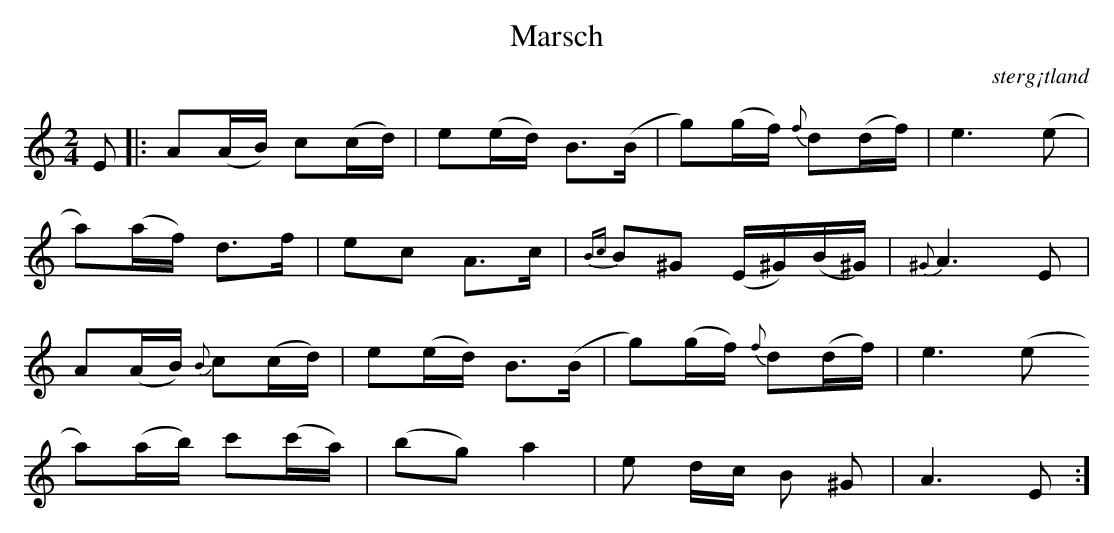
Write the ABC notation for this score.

X:1
T:Marsch
O: sterg¡tland
M: 2/4
L: 1/16
K: Am
E2 |: A2(AB) c2(cd) | e2(ed) B3(B | g2)(gf){f} d2(df) | e6 (e2 |
a2)(af) d3f | e2c2 A3c |{Bc} B2^G2 (E^G)(B^G)|{^G} A6 E2 |
A2(AB){B} c2(cd) | e2(ed) B3(B | g2)(gf){f} d2(df) | e6 (e2
a2)(ab) c'2(c'a) | (b2g2) a4 | e2 dc B2 ^G2| A6 E2:]
